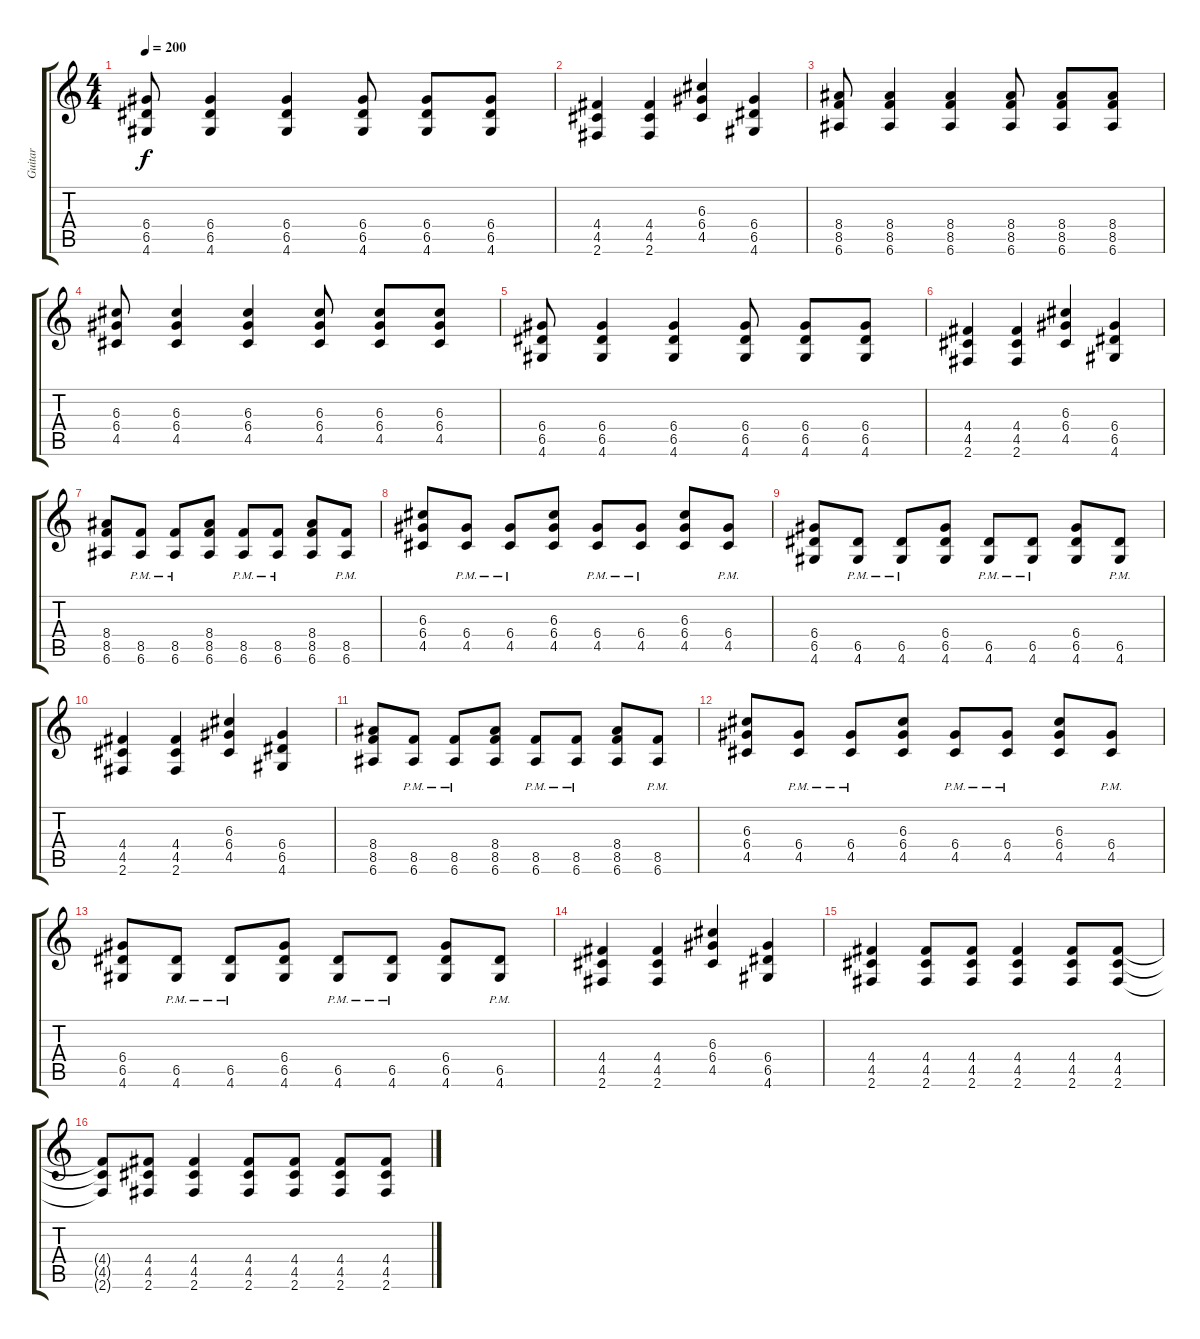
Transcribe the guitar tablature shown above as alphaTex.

\track ("Guitar" "Guitar") {instrument distortionguitar}
\staff {score tabs}
\tuning (E4 B3 G3 D3 A2 E2) {hide}
\ts (4 4)
\tempo 200
\clef g2
\ks c
(6.4 6.5 4.6).8{dy f} (6.4 6.5 4.6).4 (6.4 6.5 4.6).4 (6.4 6.5 4.6).8 (6.4 6.5 4.6).8 (6.4 6.5 4.6).8 |
(4.4 4.5 2.6).4 (4.4 4.5 2.6).4 (6.3 6.4 4.5).4 (6.4 6.5 4.6).4 |
(8.4 8.5 6.6).8 (8.4 8.5 6.6).4 (8.4 8.5 6.6).4 (8.4 8.5 6.6).8 (8.4 8.5 6.6).8 (8.4 8.5 6.6).8 |
(6.3 6.4 4.5).8 (6.3 6.4 4.5).4 (6.3 6.4 4.5).4 (6.3 6.4 4.5).8 (6.3 6.4 4.5).8 (6.3 6.4 4.5).8 |
(6.4 6.5 4.6).8 (6.4 6.5 4.6).4 (6.4 6.5 4.6).4 (6.4 6.5 4.6).8 (6.4 6.5 4.6).8 (6.4 6.5 4.6).8 |
(4.4 4.5 2.6).4 (4.4 4.5 2.6).4 (6.3 6.4 4.5).4 (6.4 6.5 4.6).4 |
(8.4 8.5 6.6).8 (8.5{pm} 6.6{pm}).8 (8.5{pm} 6.6{pm}).8 (8.4 8.5 6.6).8 (8.5{pm} 6.6{pm}).8 (8.5{pm} 6.6{pm}).8 (8.4 8.5 6.6).8 (8.5{pm} 6.6{pm}).8 |
(6.3 6.4 4.5).8 (6.4{pm} 4.5{pm}).8 (6.4{pm} 4.5{pm}).8 (6.3 6.4 4.5).8 (6.4{pm} 4.5{pm}).8 (6.4{pm} 4.5{pm}).8 (6.3 6.4 4.5).8 (6.4{pm} 4.5{pm}).8 |
(6.4 6.5 4.6).8 (6.5{pm} 4.6{pm}).8 (6.5{pm} 4.6{pm}).8 (6.4 6.5 4.6).8 (6.5{pm} 4.6{pm}).8 (6.5{pm} 4.6{pm}).8 (6.4 6.5 4.6).8 (6.5{pm} 4.6{pm}).8 |
(4.4 4.5 2.6).4 (4.4 4.5 2.6).4 (6.3 6.4 4.5).4 (6.4 6.5 4.6).4 |
(8.4 8.5 6.6).8 (8.5{pm} 6.6{pm}).8 (8.5{pm} 6.6{pm}).8 (8.4 8.5 6.6).8 (8.5{pm} 6.6{pm}).8 (8.5{pm} 6.6{pm}).8 (8.4 8.5 6.6).8 (8.5{pm} 6.6{pm}).8 |
(6.3 6.4 4.5).8 (6.4{pm} 4.5{pm}).8 (6.4{pm} 4.5{pm}).8 (6.3 6.4 4.5).8 (6.4{pm} 4.5{pm}).8 (6.4{pm} 4.5{pm}).8 (6.3 6.4 4.5).8 (6.4{pm} 4.5{pm}).8 |
(6.4 6.5 4.6).8 (6.5{pm} 4.6{pm}).8 (6.5{pm} 4.6{pm}).8 (6.4 6.5 4.6).8 (6.5{pm} 4.6{pm}).8 (6.5{pm} 4.6{pm}).8 (6.4 6.5 4.6).8 (6.5{pm} 4.6{pm}).8 |
(4.4 4.5 2.6).4 (4.4 4.5 2.6).4 (6.3 6.4 4.5).4 (6.4 6.5 4.6).4 |
(4.4 4.5 2.6).4 (4.4 4.5 2.6).8 (4.4 4.5 2.6).8 (4.4 4.5 2.6).4 (4.4 4.5 2.6).8 (4.4 4.5 2.6).8 |
(4.4{t} 4.5{t} 2.6{t}).8 (4.4 4.5 2.6).8 (4.4 4.5 2.6).4 (4.4 4.5 2.6).8 (4.4 4.5 2.6).8 (4.4 4.5 2.6).8 (4.4 4.5 2.6).8
